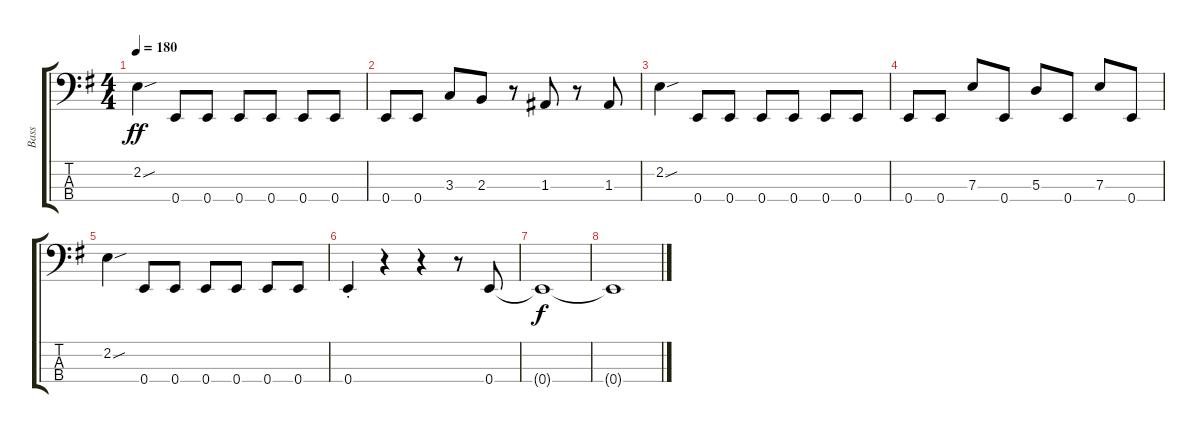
\track ("Bass" "Bass") {instrument electricbasspick}
\staff {score tabs}
\tuning (G2 D2 A1 E1) {hide}
\ts (4 4)
\tempo 180
\clef f4
\ks g
2.2{sou}.4{dy ff} 0.4.8 0.4.8 0.4.8 0.4.8 0.4.8 0.4.8 |
0.4.8 0.4.8 3.3.8 2.3.8 r.8 1.3.8 r.8 1.3.8 |
2.2{sou}.4 0.4.8 0.4.8 0.4.8 0.4.8 0.4.8 0.4.8 |
0.4.8 0.4.8 7.3.8 0.4.8 5.3.8 0.4.8 7.3.8 0.4.8 |
2.2{sou}.4 0.4.8 0.4.8 0.4.8 0.4.8 0.4.8 0.4.8 |
0.4{st}.4 r.4 r.4 r.8 0.4.8 |
0.4{t}.1{dy f} |
0.4{t}.1
